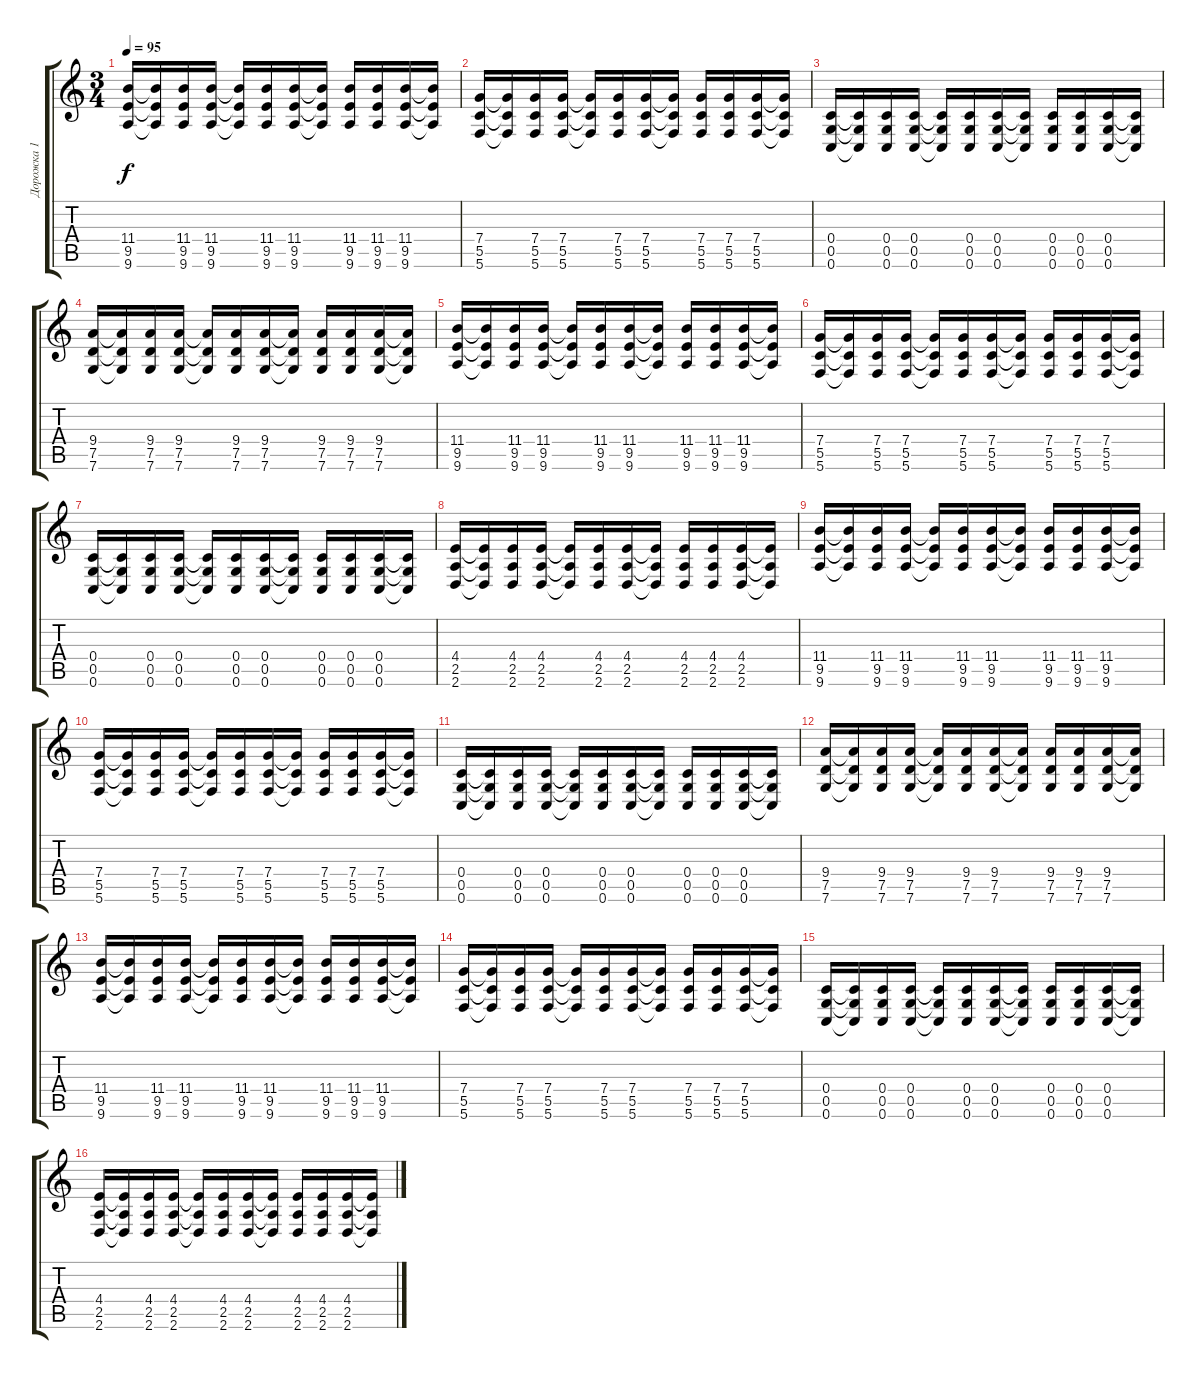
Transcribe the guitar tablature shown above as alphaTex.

\track ("Дорожка 1" "Дорожка 1") {instrument acousticguitarsteel}
\staff {score tabs}
\tuning (D4 A3 F3 C3 G2 C2) {hide}
\ts (3 4)
\tempo 95
\clef g2
\ks c
(11.4 9.5 9.6).16{dy f instrument distortionguitar} (11.4{t} 9.5{t} 9.6{t}).16 (11.4 9.5 9.6).16 (11.4 9.5 9.6).16 (11.4{t} 9.5{t} 9.6{t}).16 (11.4 9.5 9.6).16 (11.4 9.5 9.6).16 (11.4{t} 9.5{t} 9.6{t}).16 (11.4 9.5 9.6).16 (11.4 9.5 9.6).16 (11.4 9.5 9.6).16 (11.4{t} 9.5{t} 9.6{t}).16 |
(7.4 5.5 5.6).16 (7.4{t} 5.5{t} 5.6{t}).16 (7.4 5.5 5.6).16 (7.4 5.5 5.6).16 (7.4{t} 5.5{t} 5.6{t}).16 (7.4 5.5 5.6).16 (7.4 5.5 5.6).16 (7.4{t} 5.5{t} 5.6{t}).16 (7.4 5.5 5.6).16 (7.4 5.5 5.6).16 (7.4 5.5 5.6).16 (7.4{t} 5.5{t} 5.6{t}).16 |
(0.4 0.5 0.6).16 (0.4{t} 0.5{t} 0.6{t}).16 (0.4 0.5 0.6).16 (0.4 0.5 0.6).16 (0.4{t} 0.5{t} 0.6{t}).16 (0.4 0.5 0.6).16 (0.4 0.5 0.6).16 (0.4{t} 0.5{t} 0.6{t}).16 (0.4 0.5 0.6).16 (0.4 0.5 0.6).16 (0.4 0.5 0.6).16 (0.4{t} 0.5{t} 0.6{t}).16 |
(9.4 7.5 7.6).16 (9.4{t} 7.5{t} 7.6{t}).16 (9.4 7.5 7.6).16 (9.4 7.5 7.6).16 (9.4{t} 7.5{t} 7.6{t}).16 (9.4 7.5 7.6).16 (9.4 7.5 7.6).16 (9.4{t} 7.5{t} 7.6{t}).16 (9.4 7.5 7.6).16 (9.4 7.5 7.6).16 (9.4 7.5 7.6).16 (9.4{t} 7.5{t} 7.6{t}).16 |
(11.4 9.5 9.6).16 (11.4{t} 9.5{t} 9.6{t}).16 (11.4 9.5 9.6).16 (11.4 9.5 9.6).16 (11.4{t} 9.5{t} 9.6{t}).16 (11.4 9.5 9.6).16 (11.4 9.5 9.6).16 (11.4{t} 9.5{t} 9.6{t}).16 (11.4 9.5 9.6).16 (11.4 9.5 9.6).16 (11.4 9.5 9.6).16 (11.4{t} 9.5{t} 9.6{t}).16 |
(7.4 5.5 5.6).16 (7.4{t} 5.5{t} 5.6{t}).16 (7.4 5.5 5.6).16 (7.4 5.5 5.6).16 (7.4{t} 5.5{t} 5.6{t}).16 (7.4 5.5 5.6).16 (7.4 5.5 5.6).16 (7.4{t} 5.5{t} 5.6{t}).16 (7.4 5.5 5.6).16 (7.4 5.5 5.6).16 (7.4 5.5 5.6).16 (7.4{t} 5.5{t} 5.6{t}).16 |
(0.4 0.5 0.6).16 (0.4{t} 0.5{t} 0.6{t}).16 (0.4 0.5 0.6).16 (0.4 0.5 0.6).16 (0.4{t} 0.5{t} 0.6{t}).16 (0.4 0.5 0.6).16 (0.4 0.5 0.6).16 (0.4{t} 0.5{t} 0.6{t}).16 (0.4 0.5 0.6).16 (0.4 0.5 0.6).16 (0.4 0.5 0.6).16 (0.4{t} 0.5{t} 0.6{t}).16 |
(4.4 2.5 2.6).16 (4.4{t} 2.5{t} 2.6{t}).16 (4.4 2.5 2.6).16 (4.4 2.5 2.6).16 (4.4{t} 2.5{t} 2.6{t}).16 (4.4 2.5 2.6).16 (4.4 2.5 2.6).16 (4.4{t} 2.5{t} 2.6{t}).16 (4.4 2.5 2.6).16 (4.4 2.5 2.6).16 (4.4 2.5 2.6).16 (4.4{t} 2.5{t} 2.6{t}).16 |
(11.4 9.5 9.6).16 (11.4{t} 9.5{t} 9.6{t}).16 (11.4 9.5 9.6).16 (11.4 9.5 9.6).16 (11.4{t} 9.5{t} 9.6{t}).16 (11.4 9.5 9.6).16 (11.4 9.5 9.6).16 (11.4{t} 9.5{t} 9.6{t}).16 (11.4 9.5 9.6).16 (11.4 9.5 9.6).16 (11.4 9.5 9.6).16 (11.4{t} 9.5{t} 9.6{t}).16 |
(7.4 5.5 5.6).16 (7.4{t} 5.5{t} 5.6{t}).16 (7.4 5.5 5.6).16 (7.4 5.5 5.6).16 (7.4{t} 5.5{t} 5.6{t}).16 (7.4 5.5 5.6).16 (7.4 5.5 5.6).16 (7.4{t} 5.5{t} 5.6{t}).16 (7.4 5.5 5.6).16 (7.4 5.5 5.6).16 (7.4 5.5 5.6).16 (7.4{t} 5.5{t} 5.6{t}).16 |
(0.4 0.5 0.6).16 (0.4{t} 0.5{t} 0.6{t}).16 (0.4 0.5 0.6).16 (0.4 0.5 0.6).16 (0.4{t} 0.5{t} 0.6{t}).16 (0.4 0.5 0.6).16 (0.4 0.5 0.6).16 (0.4{t} 0.5{t} 0.6{t}).16 (0.4 0.5 0.6).16 (0.4 0.5 0.6).16 (0.4 0.5 0.6).16 (0.4{t} 0.5{t} 0.6{t}).16 |
(9.4 7.5 7.6).16 (9.4{t} 7.5{t} 7.6{t}).16 (9.4 7.5 7.6).16 (9.4 7.5 7.6).16 (9.4{t} 7.5{t} 7.6{t}).16 (9.4 7.5 7.6).16 (9.4 7.5 7.6).16 (9.4{t} 7.5{t} 7.6{t}).16 (9.4 7.5 7.6).16 (9.4 7.5 7.6).16 (9.4 7.5 7.6).16 (9.4{t} 7.5{t} 7.6{t}).16 |
(11.4 9.5 9.6).16 (11.4{t} 9.5{t} 9.6{t}).16 (11.4 9.5 9.6).16 (11.4 9.5 9.6).16 (11.4{t} 9.5{t} 9.6{t}).16 (11.4 9.5 9.6).16 (11.4 9.5 9.6).16 (11.4{t} 9.5{t} 9.6{t}).16 (11.4 9.5 9.6).16 (11.4 9.5 9.6).16 (11.4 9.5 9.6).16 (11.4{t} 9.5{t} 9.6{t}).16 |
(7.4 5.5 5.6).16 (7.4{t} 5.5{t} 5.6{t}).16 (7.4 5.5 5.6).16 (7.4 5.5 5.6).16 (7.4{t} 5.5{t} 5.6{t}).16 (7.4 5.5 5.6).16 (7.4 5.5 5.6).16 (7.4{t} 5.5{t} 5.6{t}).16 (7.4 5.5 5.6).16 (7.4 5.5 5.6).16 (7.4 5.5 5.6).16 (7.4{t} 5.5{t} 5.6{t}).16 |
(0.4 0.5 0.6).16 (0.4{t} 0.5{t} 0.6{t}).16 (0.4 0.5 0.6).16 (0.4 0.5 0.6).16 (0.4{t} 0.5{t} 0.6{t}).16 (0.4 0.5 0.6).16 (0.4 0.5 0.6).16 (0.4{t} 0.5{t} 0.6{t}).16 (0.4 0.5 0.6).16 (0.4 0.5 0.6).16 (0.4 0.5 0.6).16 (0.4{t} 0.5{t} 0.6{t}).16 |
(4.4 2.5 2.6).16 (4.4{t} 2.5{t} 2.6{t}).16 (4.4 2.5 2.6).16 (4.4 2.5 2.6).16 (4.4{t} 2.5{t} 2.6{t}).16 (4.4 2.5 2.6).16 (4.4 2.5 2.6).16 (4.4{t} 2.5{t} 2.6{t}).16 (4.4 2.5 2.6).16 (4.4 2.5 2.6).16 (4.4 2.5 2.6).16 (4.4{t} 2.5{t} 2.6{t}).16
